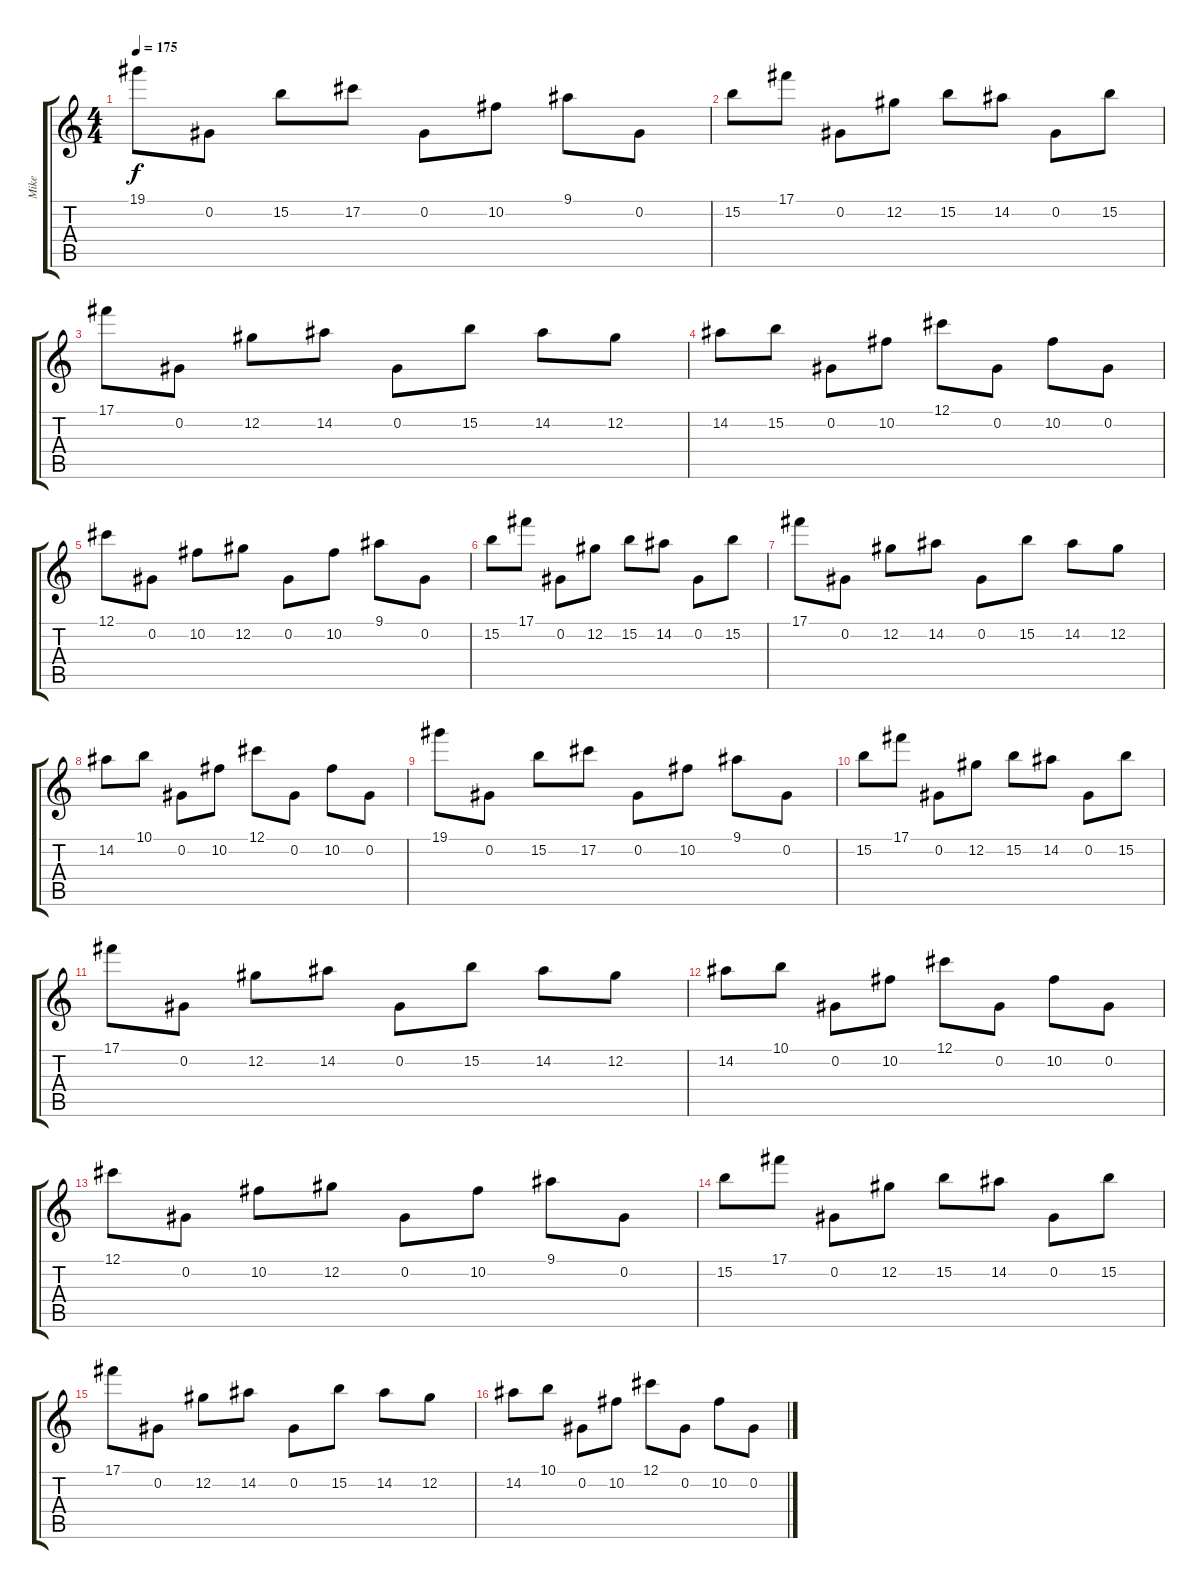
\track ("Mike" "Mike") {instrument distortionguitar}
\staff {score tabs}
\tuning (Db4 Ab3 E3 B2 Gb2 B1) {hide}
\ts (4 4)
\tempo 175
\clef g2
\ks c
19.1.8{dy f} 0.2.8 15.2.8 17.2.8 0.2.8 10.2.8 9.1.8 0.2.8 |
15.2.8 17.1.8 0.2.8 12.2.8 15.2.8 14.2.8 0.2.8 15.2.8 |
17.1.8 0.2.8 12.2.8 14.2.8 0.2.8 15.2.8 14.2.8 12.2.8 |
14.2.8 15.2.8 0.2.8 10.2.8 12.1.8 0.2.8 10.2.8 0.2.8 |
12.1.8 0.2.8 10.2.8 12.2.8 0.2.8 10.2.8 9.1.8 0.2.8 |
15.2.8 17.1.8 0.2.8 12.2.8 15.2.8 14.2.8 0.2.8 15.2.8 |
17.1.8 0.2.8 12.2.8 14.2.8 0.2.8 15.2.8 14.2.8 12.2.8 |
14.2.8 10.1.8 0.2.8 10.2.8 12.1.8 0.2.8 10.2.8 0.2.8 |
19.1.8 0.2.8 15.2.8 17.2.8 0.2.8 10.2.8 9.1.8 0.2.8 |
15.2.8 17.1.8 0.2.8 12.2.8 15.2.8 14.2.8 0.2.8 15.2.8 |
17.1.8 0.2.8 12.2.8 14.2.8 0.2.8 15.2.8 14.2.8 12.2.8 |
14.2.8 10.1.8 0.2.8 10.2.8 12.1.8 0.2.8 10.2.8 0.2.8 |
12.1.8 0.2.8 10.2.8 12.2.8 0.2.8 10.2.8 9.1.8 0.2.8 |
15.2.8 17.1.8 0.2.8 12.2.8 15.2.8 14.2.8 0.2.8 15.2.8 |
17.1.8 0.2.8 12.2.8 14.2.8 0.2.8 15.2.8 14.2.8 12.2.8 |
14.2.8 10.1.8 0.2.8 10.2.8 12.1.8 0.2.8 10.2.8 0.2.8
